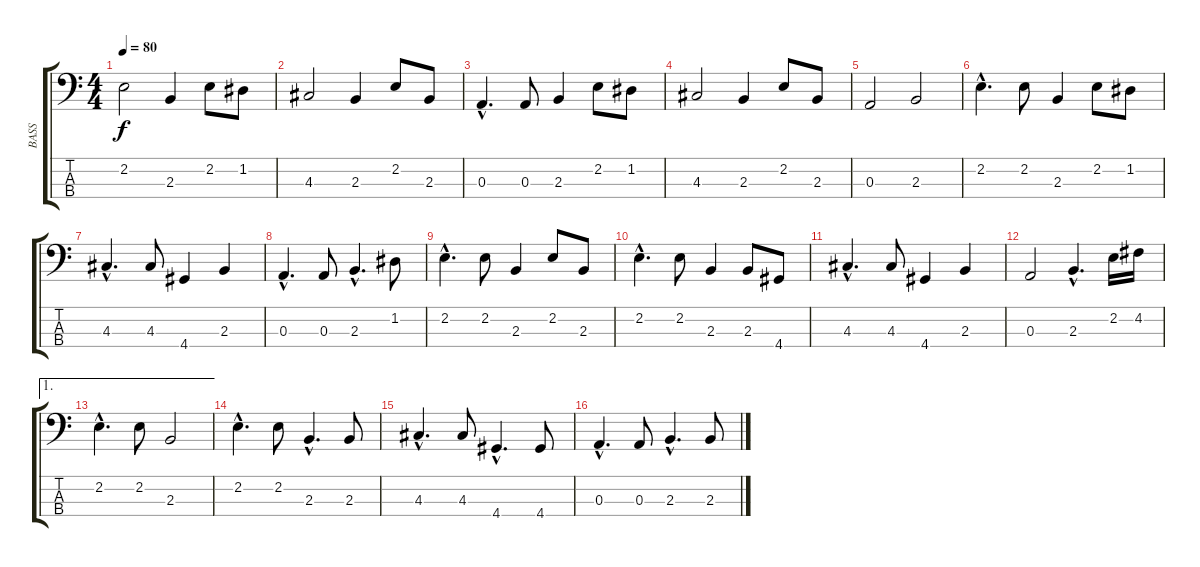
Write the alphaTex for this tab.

\track ("BASS " "BASS ") {instrument electricbassfinger}
\staff {score tabs}
\tuning (G2 D2 A1 E1) {hide}
\ts (4 4)
\tempo 80
\clef f4
\ks c
2.2.2{dy f} 2.3.4 2.2.8 1.2.8 |
4.3.2 2.3.4 2.2.8 2.3.8 |
0.3{hac}.4{d} 0.3.8 2.3.4 2.2.8 1.2.8 |
4.3.2 2.3.4 2.2.8 2.3.8 |
0.3.2 2.3.2 |
2.2{hac}.4{d} 2.2.8 2.3.4 2.2.8 1.2.8 |
4.3{hac}.4{d} 4.3.8 4.4.4 2.3.4 |
0.3{hac}.4{d} 0.3.8 2.3{hac}.4{d} 1.2.8 |
2.2{hac}.4{d} 2.2.8 2.3.4 2.2.8 2.3.8 |
2.2{hac}.4{d} 2.2.8 2.3.4 2.3.8 4.4.8 |
4.3{hac}.4{d} 4.3.8 4.4.4 2.3.4 |
0.3.2 2.3{hac}.4{d} 2.2.16 4.2.16 |
\ae 1
2.2{hac}.4{d} 2.2.8 2.3.2 |
2.2{hac}.4{d} 2.2.8 2.3{hac}.4{d} 2.3.8 |
4.3{hac}.4{d} 4.3.8 4.4{hac}.4{d} 4.4.8 |
0.3{hac}.4{d} 0.3.8 2.3{hac}.4{d} 2.3.8
